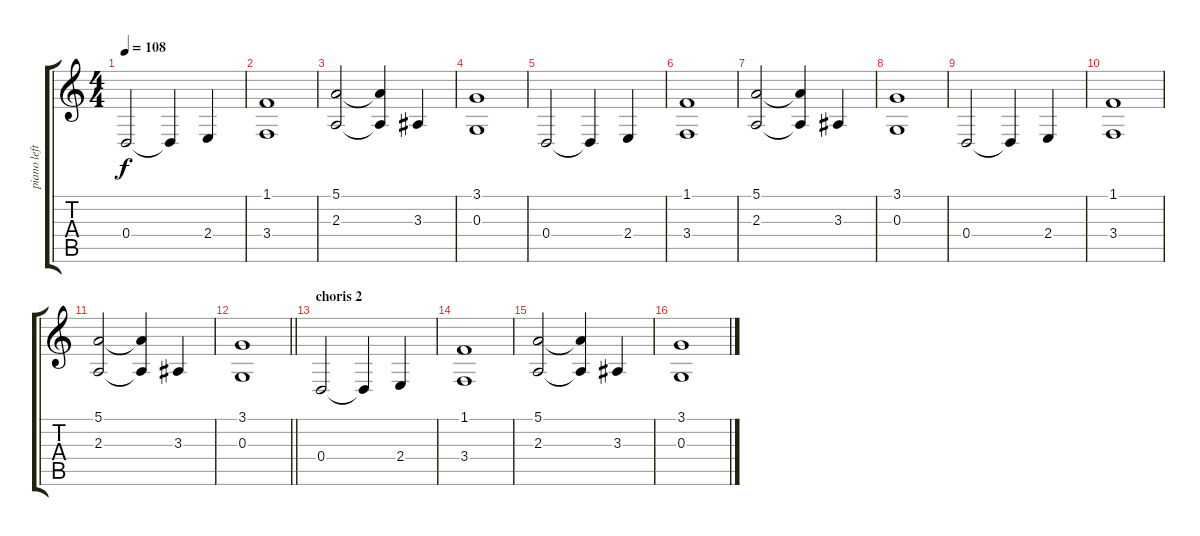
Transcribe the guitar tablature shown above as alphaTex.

\track ("piano left" "piano left") {instrument electricgrandpiano}
\staff {score tabs}
\tuning (E4 B3 G3 D3 A2 E2) {hide}
\ts (4 4)
\tempo 108
\clef g2
\ks c
0.4.2{dy f} 0.4{t}.4 2.4.4 |
(1.1 3.4).1 |
(5.1 2.3).2 (5.1{t} 2.3{t}).4 3.3.4 |
(3.1 0.3).1 |
0.4.2 0.4{t}.4 2.4.4 |
(1.1 3.4).1 |
(5.1 2.3).2 (5.1{t} 2.3{t}).4 3.3.4 |
(3.1 0.3).1 |
0.4.2 0.4{t}.4 2.4.4 |
(1.1 3.4).1 |
(5.1 2.3).2 (5.1{t} 2.3{t}).4 3.3.4 |
\barLineRight lightlight
(3.1 0.3).1 |
\section ("" "choris 2")
0.4.2 0.4{t}.4 2.4.4 |
(1.1 3.4).1 |
(5.1 2.3).2 (5.1{t} 2.3{t}).4 3.3.4 |
(3.1 0.3).1
